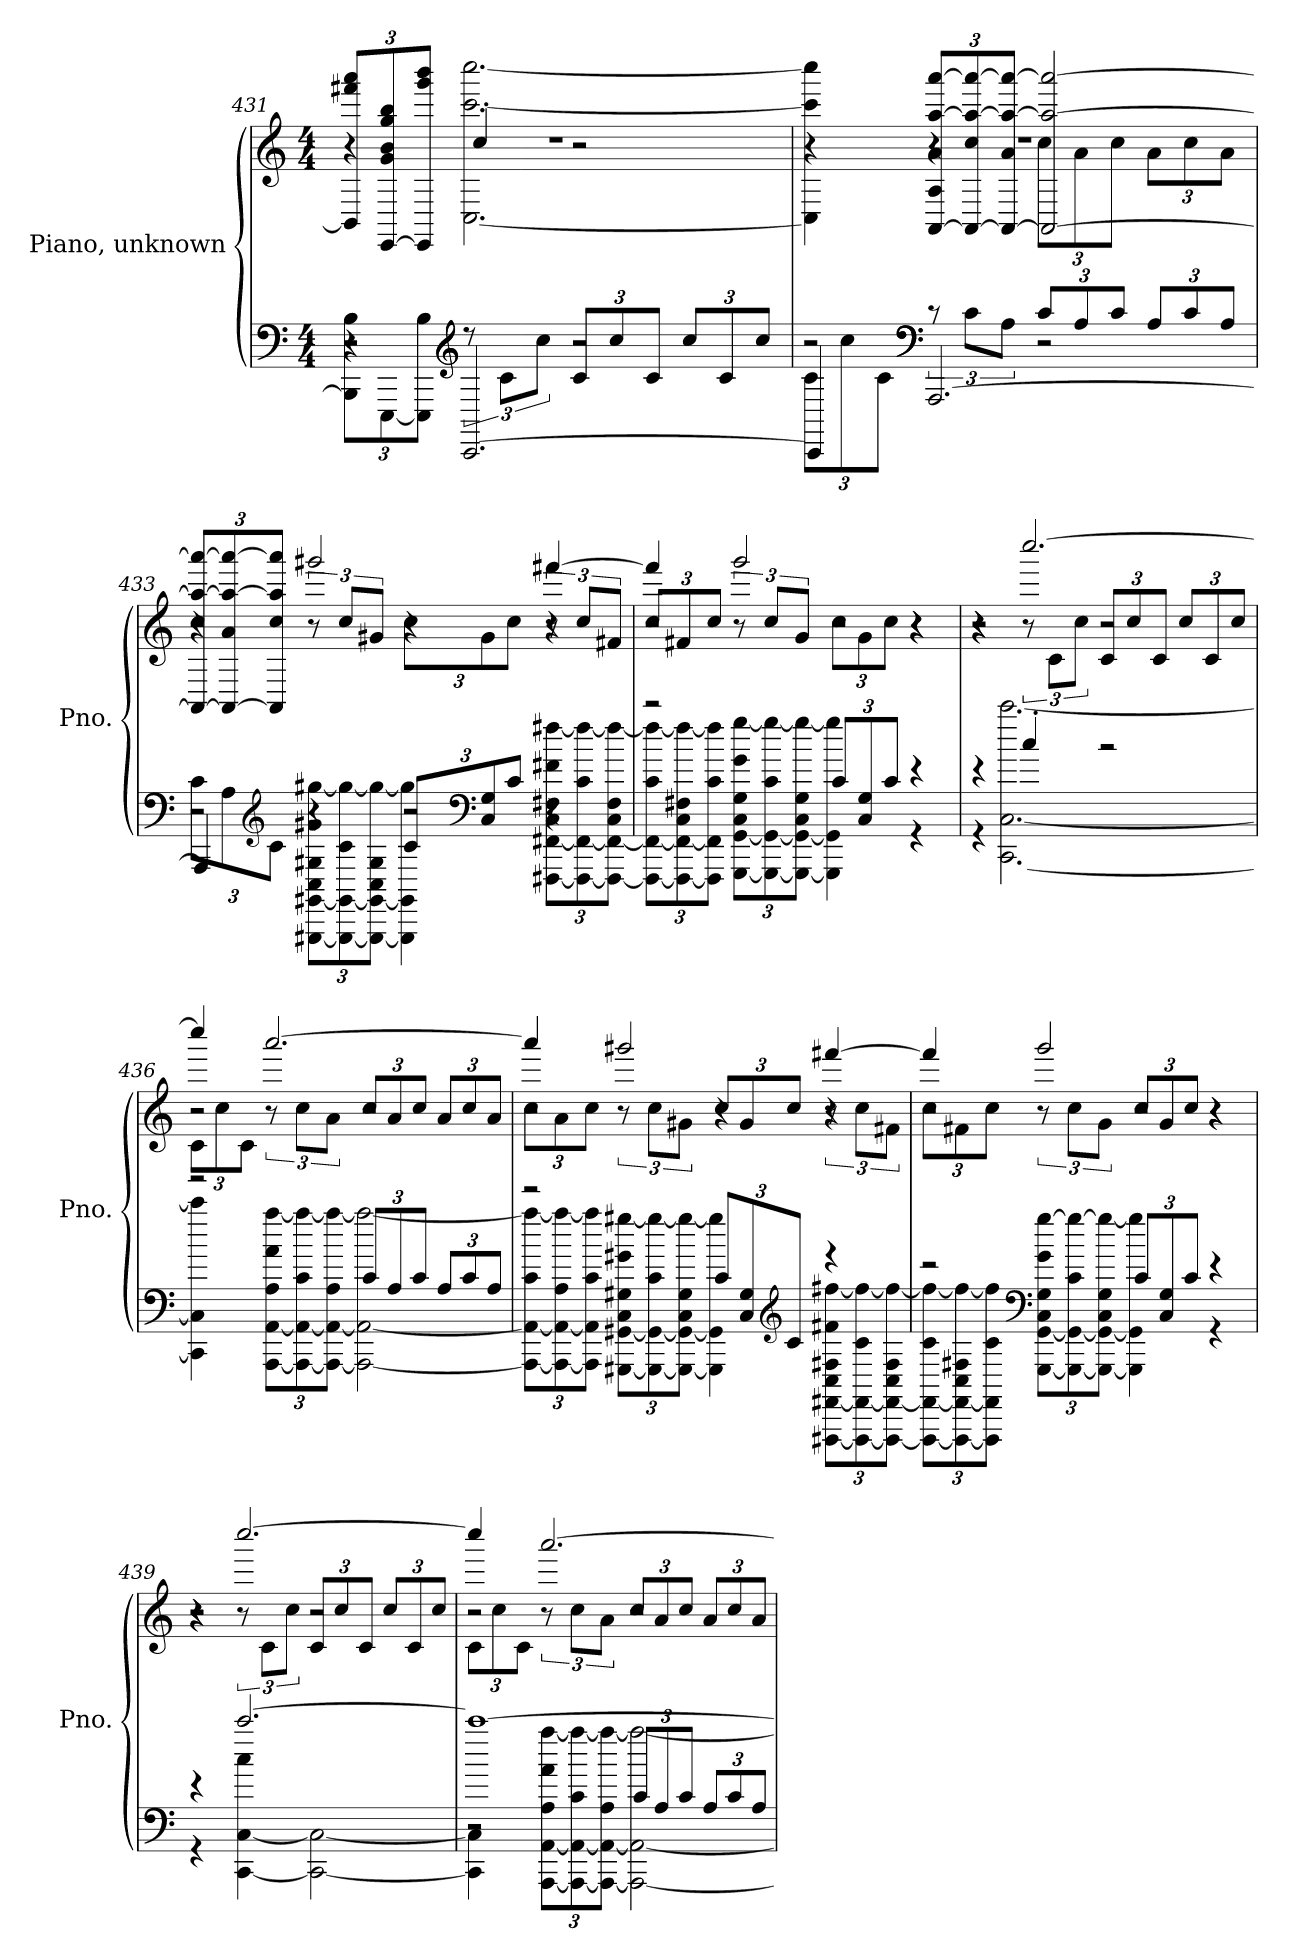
**kern	**kern
*part1	*part1
*staff2	*staff1
*I"Piano, unknown	*
*I'Pno.	*
*clefF4	*clefG2
*k[]	*k[]
*M4/4	*M4/4
=431	=431
*^	*^
*	*	*	*^
*	*Xbrackettup	*	*	*Xbrackettup
*	*^	*	*	*
2r	12BBB\] 12B\L	4r	1r	4r	12BB/] 12fff#X/ 12aaa/L
.	[12EEE\	.	.	.	[12EE/ 12g/ 12b/ 12gg/ 12bb/
.	12EEE\] 12B\J	.	.	.	12EE/] 12ggg/ 12bbb/J
*clefG2	*	*	*	*	*
*	*brackettup	*	*	*	*
.	12r	[2.CC/	.	[2.C\ [2.ccc\ [2.cccc\	4cc'/
.	12c\L	.	.	.	.
.	12cc\J	.	.	.	.
*Xbrackettup	*	*	*	*	*
12c/L	2r	.	.	.	2r
12cc/	.	.	.	.	.
12c/J	.	.	.	.	.
12cc/L	.	.	.	.	.
12c/	.	.	.	.	.
12cc/J	.	.	.	.	.
!!LO:LB:g=z	!!	!!
=432	=432	=432	=432	=432	=432
2r	12c\L	4CC/]	1r	4C\] 4ccc\] 4cccc\]	4r
.	12cc\	.	.	.	.
.	12c\J	.	.	.	.
*clefF4	*	*	*	*	*
*	*brackettup	*	*	*	*
.	12r	[2.AAA/	.	4r	[12AA/ 12A/ 12a/ [12aa/ [12aaa/L
.	12c\L	.	.	.	12AA/_ 12cc/ 12aa/_ 12aaa/_
.	12A\J	.	.	.	12AA/_ 12a/ 12aa/_ 12aaa/_J
*Xbrackettup	*	*	*	*	*
12c/L	2r	.	.	12cc\L	2AA/_ 2aa/_ 2aaa/_
12A/	.	.	.	12a\	.
12c/J	.	.	.	12cc\J	.
12A/L	.	.	.	12a\L	.
12c/	.	.	.	12cc\	.
12A/J	.	.	.	12a\J	.
=433	=433	=433	=433	=433	=433
2r	12c\L	4AAA/]	4r	2r	12AA/_ 12cc/ 12aa/_ 12aaa/_L
.	12A\	.	.	.	12AA/_ 12a/ 12aa/_ 12aaa/_
*clefG2	*	*	*	*	*
.	12c\J	.	.	.	12AA/] 12cc/ 12aa/] 12aaa/]J
*	*	*	*	*	*brackettup
.	[12GGG#X\ [12GG#X\ 12C\ 12G#X\ 12g#X\ [12gg#X\L	4r	2ggg#X/	.	12r
.	12GGG#\_ 12GG#\_ 12c\ 12gg#\_	.	.	.	12cc/L
.	12GGG#\_ 12GG#\_ 12C\ 12G#\ 12gg#\_J	.	.	.	12g#X/J
*	*	*	*	*Xbrackettup	*
12c/L	4GGG#\] 4GG#\] 4gg#\]	2r	.	12cc\L	4r
*clefF4	*	*	*	*	*
12C/ 12G#/	.	.	.	12g#\	.
12c/J	.	.	.	12cc\J	.
*	*	*	*	*	*brackettup
4r	[12FFF#X\ [12FF#X\ 12C\ 12F#X\ 12f#X\ [12ff#X\L	.	[4fff#X/	4r	12r
.	12FFF#\_ 12FF#\_ 12c\ 12ff#\_	.	.	.	12cc/L
.	12FFF#\_ 12FF#\_ 12C\ 12F#\ 12ff#\_J	.	.	.	12f#X/J
*	*v	*v	*	*	*
!!LO:LB:g=z	!!	!!
=434	=434	=434	=434	=434
*	*	*	*	*Xbrackettup
2r	12FFF#\_ 12FF#\_ 12c\ 12ff#\_L	4fff#/]	2r	12cc/L
.	12FFF#\_ 12FF#\_ 12C\ 12F#X\ 12ff#\_	.	.	12f#X/
.	12FFF#\] 12FF#\] 12c\ 12ff#\]J	.	.	12cc/J
*	*	*	*	*brackettup
.	[12GGG\ [12GG\ 12C\ 12G\ 12g\ [12gg\L	2ggg/	.	12r
.	12GGG\_ 12GG\_ 12c\ 12gg\_	.	.	12cc/L
.	12GGG\_ 12GG\_ 12C\ 12G\ 12gg\_J	.	.	12g/J
*	*	*	*Xbrackettup	*
12c/L	4GGG\] 4GG\] 4gg\]	.	12cc\L	2r
12C/ 12G/	.	.	12g\	.
12c/J	.	.	12cc\J	.
4r	4r	4r	4r	.
=435	=435	=435	=435	=435
4r	4r	4r	4r	2r
*	*	*	*brackettup	*
4cc'/	[2.CC\ [2.C\ [2.ccc\	[2.cccc/	12r	.
.	.	.	12c\L	.
.	.	.	12cc\J	.
*	*	*	*	*Xbrackettup
2r	.	.	2r	12c/L
.	.	.	.	12cc/
.	.	.	.	12c/J
.	.	.	.	12cc/L
.	.	.	.	12c/
.	.	.	.	12cc/J
=436	=436	=436	=436	=436
2r	4CC\] 4C\] 4ccc\]	4cccc/]	12c\L	2r
.	.	.	12cc\	.
.	.	.	12c\J	.
*	*	*	*brackettup	*
.	[12AAA\ [12AA\ 12A\ 12a\ [12aa\L	[2.aaa/	12r	.
.	12AAA\_ 12AA\_ 12c\ 12aa\_	.	12cc\L	.
.	12AAA\_ 12AA\_ 12A\ 12aa\_J	.	12a\J	.
*	*	*	*	*Xbrackettup
12c/L	2AAA\_ 2AA\_ 2aa\_	.	2r	12cc/L
12A/	.	.	.	12a/
12c/J	.	.	.	12cc/J
12A/L	.	.	.	12a/L
12c/	.	.	.	12cc/
12A/J	.	.	.	12a/J
!!LO:LB:g=z	!!	!!
=437	=437	=437	=437	=437
2r	12AAA\_ 12AA\_ 12c\ 12aa\_L	4aaa/]	12cc\L	2r
.	12AAA\_ 12AA\_ 12A\ 12aa\_	.	12a\	.
.	12AAA\] 12AA\] 12c\ 12aa\]J	.	12cc\J	.
*	*	*	*brackettup	*
.	[12GGG#X\ [12GG#X\ 12C\ 12G#X\ 12g#X\ [12gg#X\L	2ggg#X/	12r	.
.	12GGG#\_ 12GG#\_ 12c\ 12gg#\_	.	12cc\L	.
.	12GGG#\_ 12GG#\_ 12C\ 12G#\ 12gg#\_J	.	12g#X\J	.
*	*	*	*	*Xbrackettup
12c/L	4GGG#\] 4GG#\] 4gg#\]	.	4r	12cc/L
12C/ 12G#/	.	.	.	12g#/
*clefG2	*	*	*	*
12c/J	.	.	.	12cc/J
*	*	*	*brackettup	*
4r	[12FFF#X\ [12FF#X\ 12C\ 12F#X\ 12f#X\ [12ff#X\L	[4fff#X/	12r	4r
.	12FFF#\_ 12FF#\_ 12c\ 12ff#\_	.	12cc\L	.
.	12FFF#\_ 12FF#\_ 12C\ 12F#\ 12ff#\_J	.	12f#X\J	.
=438	=438	=438	=438	=438
*	*	*	*Xbrackettup	*
2r	12FFF#\_ 12FF#\_ 12c\ 12ff#\_L	4fff#/]	12cc\L	2r
.	12FFF#\_ 12FF#\_ 12C\ 12F#X\ 12ff#\_	.	12f#X\	.
.	12FFF#\] 12FF#\] 12c\ 12ff#\]J	.	12cc\J	.
*clefF4	*	*	*	*
*	*	*	*brackettup	*
.	[12GGG\ [12GG\ 12C\ 12G\ 12g\ [12gg\L	2ggg/	12r	.
.	12GGG\_ 12GG\_ 12c\ 12gg\_	.	12cc\L	.
.	12GGG\_ 12GG\_ 12C\ 12G\ 12gg\_J	.	12g\J	.
*	*	*	*	*Xbrackettup
12c/L	4GGG\] 4GG\] 4gg\]	.	2r	12cc/L
12C/ 12G/	.	.	.	12g/
12c/J	.	.	.	12cc/J
4r	4r	4r	.	4r
!!LO:PB:g=z	!!	!!
=439	=439	=439	=439	=439
4r	4r	4r	4r	2r
*	*	*	*brackettup	*
[2.ccc/	[4CC\ [4C\ 4cc\	[2.cccc/	12r	.
.	.	.	12c\L	.
.	.	.	12cc\J	.
*	*	*	*	*Xbrackettup
.	2CC\_ 2C\_	.	2r	12c/L
.	.	.	.	12cc/
.	.	.	.	12c/J
.	.	.	.	12cc/L
.	.	.	.	12c/
.	.	.	.	12cc/J
=440	=440	=440	=440	=440
*	*^	*	*	*
1ccc_	4CC\] 4C\]	2r	4cccc/]	12c\L	2r
.	.	.	.	12cc\	.
.	.	.	.	12c\J	.
*	*	*	*	*brackettup	*
.	[12AAA\ [12AA\ 12A\ 12a\ [12aa\L	.	[2.aaa/	12r	.
.	12AAA\_ 12AA\_ 12c\ 12aa\_	.	.	12cc\L	.
.	12AAA\_ 12AA\_ 12A\ 12aa\_J	.	.	12a\J	.
*	*	*	*	*	*Xbrackettup
.	2AAA\_ 2AA\_ 2aa\_	12c/L	.	2r	12cc/L
.	.	12A/	.	.	12a/
.	.	12c/J	.	.	12cc/J
.	.	12A/L	.	.	12a/L
.	.	12c/	.	.	12cc/
.	.	12A/J	.	.	12a/J
*v	*v	*v	*	*	*
*	*v	*v	*v
=	=
*-	*-
